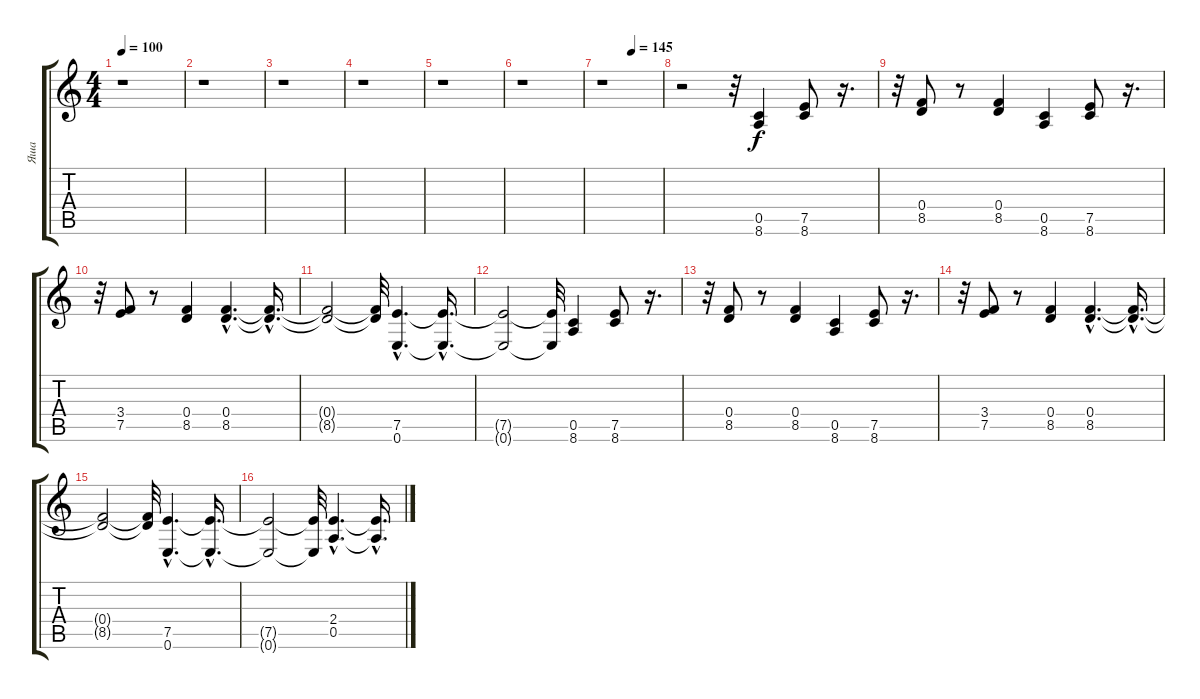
\track ("Яша" "Яша") {instrument overdrivenguitar}
\staff {score tabs}
\tuning (E4 B3 G3 D3 A2 E2) {hide}
\ts (4 4)
\tempo 100
\clef g2
\ks c
r.1{dy f} |
r.1 |
r.1 |
r.1 |
r.1 |
r.1 |
\tempo (145 0.5)
r.1 |
r.2 r.32 (0.5 8.6).4 (7.5 8.6).8 r.16{d} |
r.32 (0.4 8.5).8 r.8 (0.4 8.5).4 (0.5 8.6).4 (7.5 8.6).8 r.16{d} |
r.32 (3.4 7.5).8 r.8 (0.4 8.5).4 (0.4{hac} 8.5{hac}).4{d} (0.4{hac t} 8.5{hac t}).16{d} |
(0.4{t} 8.5{t}).2 (0.4{t} 8.5{t}).32 (7.5{hac} 0.6{hac}).4{d} (7.5{hac t} 0.6{hac t}).16{d} |
(7.5{t} 0.6{t}).2 (7.5{t} 0.6{t}).32 (0.5 8.6).4 (7.5 8.6).8 r.16{d} |
r.32 (0.4 8.5).8 r.8 (0.4 8.5).4 (0.5 8.6).4 (7.5 8.6).8 r.16{d} |
r.32 (3.4 7.5).8 r.8 (0.4 8.5).4 (0.4{hac} 8.5{hac}).4{d} (0.4{hac t} 8.5{hac t}).16{d} |
(0.4{t} 8.5{t}).2 (0.4{t} 8.5{t}).32 (7.5{hac} 0.6{hac}).4{d} (7.5{hac t} 0.6{hac t}).16{d} |
(7.5{t} 0.6{t}).2 (7.5{t} 0.6{t}).32 (2.4{hac} 0.5{hac}).4{d} (2.4{hac t} 0.5{hac t}).16{d}
